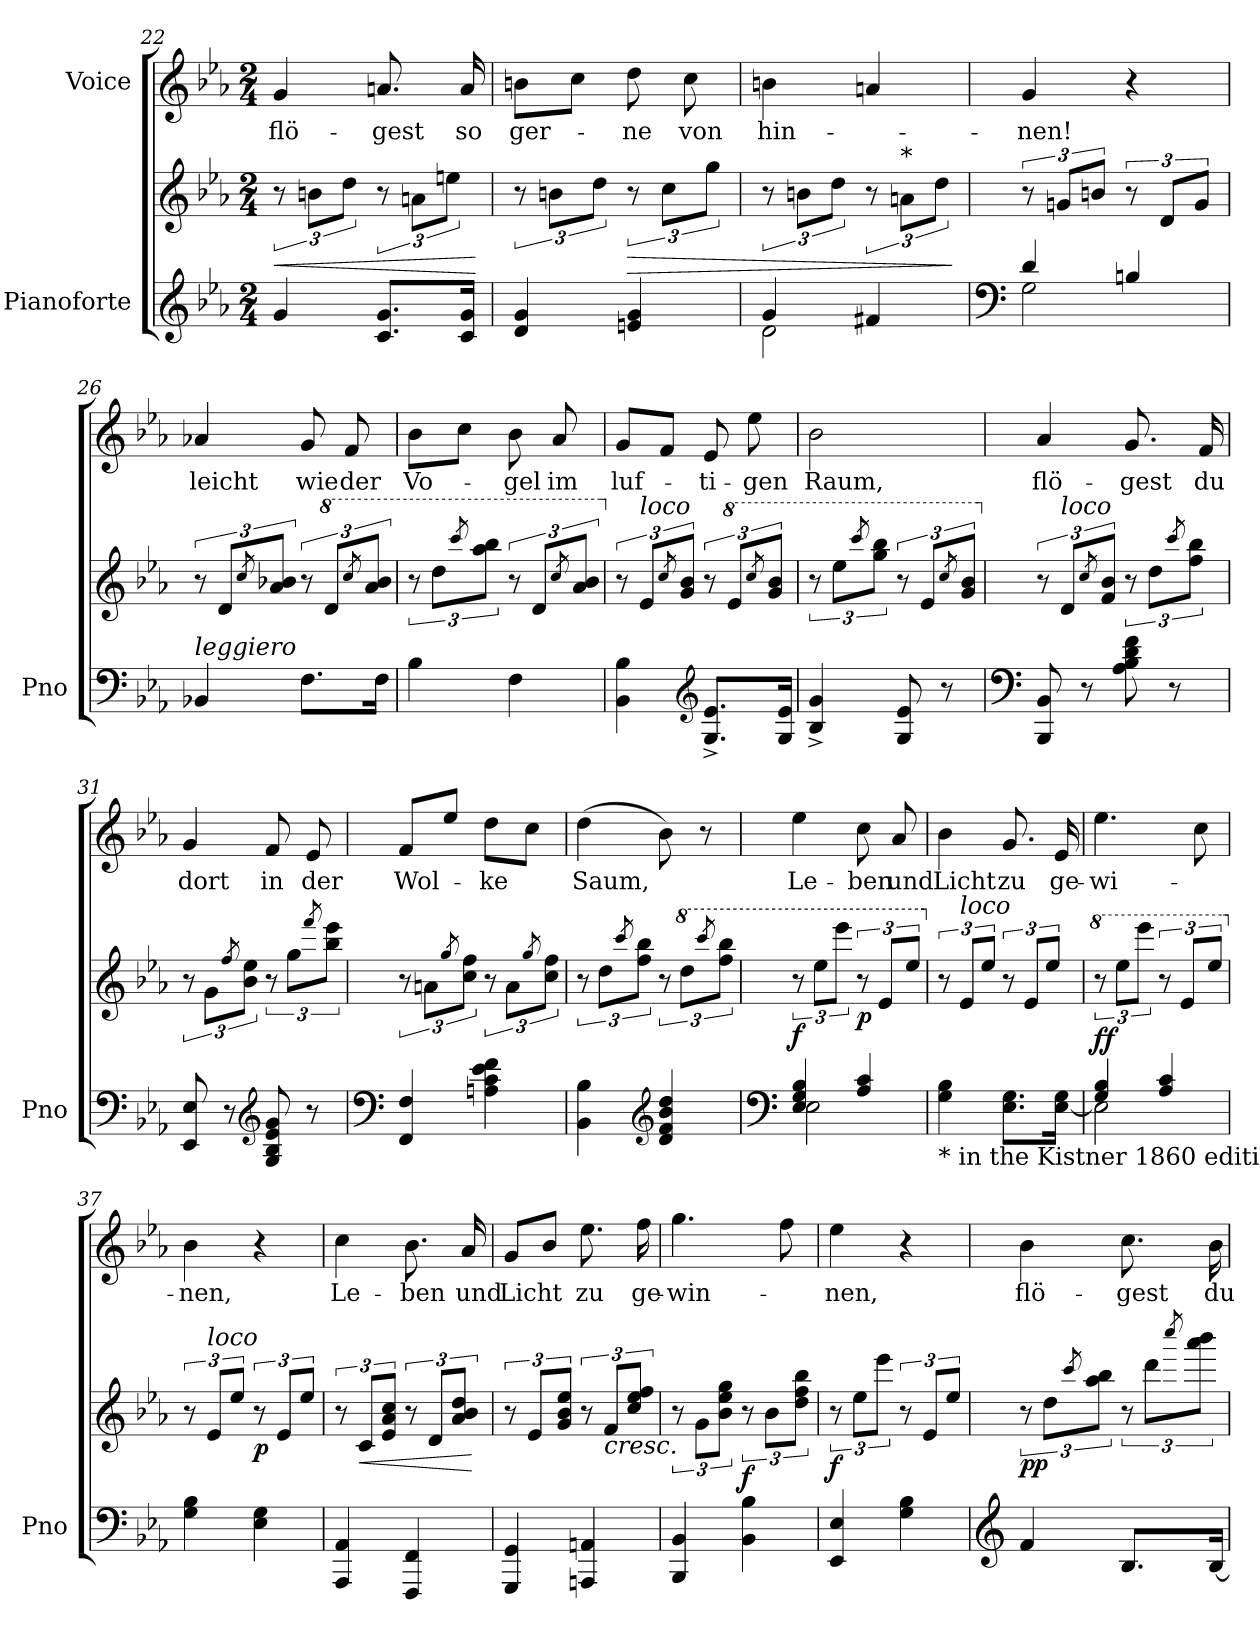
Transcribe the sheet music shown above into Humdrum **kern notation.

**kern	**kern	**dynam	**kern	**text
*part2	*part2	*part2	*part1	*part1
*staff3	*staff2	*staff2/3	*staff1	*staff1
*I"Pianoforte	*	*	*I"Voice	*
*I'Pno	*	*	*	*
*clefG2	*clefG2	*	*clefG2	*
*k[b-e-a-]	*k[b-e-a-]	*	*k[b-e-a-]	*
*M2/4	*M2/4	*	*M2/4	*
=22	=22	=22	=22	=22
!	!	!LO:HP:b	!	!
4g/	12r	<	4g/	flö-
.	12bn\L	.	.	.
.	12dd\J	.	.	.
8.c/ 8.g/L	12r	.	8.an/	-gest
.	12an\L	.	.	.
.	12een\J	.	.	.
16c/ 16g/Jk	.	.	16a/	so
.	.	[	.	.
=23	=23	=23	=23	=23
4d/ 4g/	12r	.	8bn\L	ger-
.	12bn\L	.	.	.
.	.	.	8cc\J	.
.	12dd\J	.	.	.
!	!	!LO:HP:b	!	!
4en/ 4g/	12r	>	8dd\	-ne
.	12cc\L	.	.	.
.	.	.	8cc\	von
.	12gg\J	.	.	.
=24	=24	=24	=24	=24
*^	*	*	*	*
4g/	2d\	12r	.	4bn\	hin-
.	.	12bn\L	.	.	.
.	.	12dd\J	.	.	.
4f#X/	.	12r	.	4an/	.
!	!	!LO:TX:a:t=*	!	!	!
.	.	12ani\L	.	.	.
.	.	12dd\J	.	.	.
*v	*v	*	*	*	*
.	.	]	.	.
=25	=25	=25	=25	=25
*clefF4	*	*	*	*
*^	*	*	*	*
4d/	2G\	12r	.	4g/	-nen!
.	.	12gn/L	.	.	.
.	.	12bn/J	.	.	.
4Bn/	.	12r	.	4r	.
.	.	12d/L	.	.	.
.	.	12g/J	.	.	.
*v	*v	*	*	*	*
=26	=26	=26	=26	=26
!LO:TX:i:t=leggiero	!	!	!	!
4BB-X/	12r	.	4a-X/	leicht
.	12d/L	.	.	.
.	8qcc/	.	.	.
.	12a-/ 12b-X/J	.	.	.
8.F\L	12r	.	8g/	wie
*	*8va	*	*	*
.	12dd/L	.	.	.
.	.	.	8f/	der
.	8qccc/	.	.	.
.	12aa-/ 12bb-/J	.	.	.
16F\Jk	.	.	.	.
=27	=27	=27	=27	=27
4B-\	12r	.	8b-\L	Vo-
.	12ddd\L	.	.	.
.	.	.	8cc\J	.
.	8qcccc/	.	.	.
.	12aaa-\ 12bbb-\J	.	.	.
4F\	12r	.	8b-\	-gel
.	12dd/L	.	.	.
.	.	.	8a-/	im
.	8qccc/	.	.	.
.	12aa-/ 12bb-/J	.	.	.
=28	=28	=28	=28	=28
*	*X8va	*	*	*
4BB-\ 4B-\	12r	.	8g/L	luf-
!	!LO:TX:i:t=loco	!	!	!
.	12e-/L	.	.	.
.	.	.	8f/J	.
.	8qcc/	.	.	.
.	12g/ 12b-/J	.	.	.
*clefG2	*	*	*	*
8.G/^> 8.e-/^>L	12r	.	8e-/	-ti-
*	*8va	*	*	*
.	12ee-/L	.	.	.
.	.	.	8ee-\	-gen
.	8qccc/	.	.	.
.	12gg/ 12bb-/J	.	.	.
16G/ 16e-/Jk	.	.	.	.
=29	=29	=29	=29	=29
4B-/^> 4g/^>	12r	.	2b-\	Raum,
.	12eee-\L	.	.	.
.	8qcccc/	.	.	.
.	12ggg\ 12bbb-\J	.	.	.
8G/ 8e-/	12r	.	.	.
.	12ee-/L	.	.	.
8r	.	.	.	.
.	8qccc/	.	.	.
.	12gg/ 12bb-/J	.	.	.
=30	=30	=30	=30	=30
*clefF4	*	*	*	*
*	*X8va	*	*	*
8BBB-/ 8BB-/	12r	.	4a-/	flö-
!	!LO:TX:i:t=loco	!	!	!
.	12d/L	.	.	.
8r	.	.	.	.
.	8qcc/	.	.	.
.	12f/ 12b-/J	.	.	.
8A-\ 8B-\ 8d\ 8f\	12r	.	8.g/	-gest
.	12dd\L	.	.	.
8r	.	.	.	.
.	8qccc/	.	.	.
.	12ff\ 12bb-\J	.	.	.
.	.	.	16f/	du
=31	=31	=31	=31	=31
8EE-/ 8E-/	12r	.	4g/	dort
.	12g\L	.	.	.
8r	.	.	.	.
.	8qff/	.	.	.
.	12b-\ 12ee-\J	.	.	.
*clefG2	*	*	*	*
8G/ 8B-/ 8e-/ 8g/	12r	.	8f/	in
.	12gg\L	.	.	.
8r	.	.	8e-/	der
.	8qfff/	.	.	.
.	12bb-\ 12eee-\J	.	.	.
=32	=32	=32	=32	=32
*clefF4	*	*	*	*
4FF/ 4F/	12r	.	8f/L	Wol-
.	12an\L	.	.	.
.	.	.	8ee-/J	.
.	8qgg/	.	.	.
.	12cc\ 12ff\J	.	.	.
4An\ 4c\ 4e-\ 4f\	12r	.	8dd\L	-ke
.	12a\L	.	.	.
.	.	.	8cc\J	.
.	8qgg/	.	.	.
.	12cc\ 12ff\J	.	.	.
=33	=33	=33	=33	=33
4BB-\ 4B-\	12r	.	(4dd\	Saum,
.	12dd\L	.	.	.
.	8qccc/	.	.	.
.	12ff\ 12bb-\J	.	.	.
*clefG2	*	*	*	*
4d/ 4f/ 4b-/ 4dd/	12r	.	8b-\)	.
*	*8va	*	*	*
.	12ddd\L	.	.	.
.	.	.	8r	.
.	8qcccc/	.	.	.
.	12fff\ 12bbb-\J	.	.	.
=34	=34	=34	=34	=34
*clefF4	*	*	*	*
*^	*	*	*	*
!	!	!	!LO:DY:b	!	!
4E-/ 4G/ 4B-/	2E-\	12r	f	4ee-\	Le-
.	.	12eee-\L	.	.	.
.	.	12eeee-\J	.	.	.
!	!	!	!LO:DY:b	!	!
4A-/ 4c/	.	12r	p	8cc\	-ben
.	.	12ee-/L	.	.	.
.	.	.	.	8a-/	und
.	.	12eee-/J	.	.	.
*v	*v	*	*	*	*
=35	=35	=35	=35	=35
*	*X8va	*	*	*
!LO:TX:b:t=*  in the Kistner 1860 edition the A in the piano part in measure 24 is not marked as a natural	!	!	!	!
4G\ 4B-\	12r	.	4b-\	Licht
!	!LO:TX:i:t=loco	!	!	!
.	12e-/L	.	.	.
.	12ee-/J	.	.	.
8.E-\ 8.G\L	12r	.	8.g/	zu
.	12e-/L	.	.	.
.	12ee-/J	.	.	.
[16E-\ 16G\Jk	.	.	16e-/	ge-
=36	=36	=36	=36	=36
*^	*	*	*	*
*	*	*8va	*	*	*
!	!	!	!LO:DY:b	!	!
4G/ 4B-/	2E-\]	12r	ff	4.ee-\	-wi-
.	.	12eee-\L	.	.	.
.	.	12eeee-\J	.	.	.
4A-/ 4c/	.	12r	.	.	.
.	.	12ee-/L	.	.	.
.	.	.	.	8cc\	.
.	.	12eee-/J	.	.	.
*v	*v	*	*	*	*
=37	=37	=37	=37	=37
*	*X8va	*	*	*
4G\ 4B-\	12r	.	4b-\	-nen,
!	!LO:TX:i:t=loco	!	!	!
.	12e-/L	.	.	.
.	12ee-/J	.	.	.
!	!	!LO:DY:b	!	!
4E-\ 4G\	12r	p	4r	.
.	12e-/L	.	.	.
.	12ee-/J	.	.	.
=38	=38	=38	=38	=38
4AAA-/ 4AA-/	12r	.	4cc\	Le-
!	!	!LO:HP:b	!	!
.	12c/L	<	.	.
.	12e-/ 12a-/ 12cc/J	.	.	.
4FFF/ 4FF/	12r	.	8.b-\	-ben
.	12d/L	.	.	.
.	12a-/ 12b-/ 12dd/J	.	.	.
.	.	.	16a-/	und
.	.	[	.	.
=39	=39	=39	=39	=39
4GGG/ 4GG/	12r	.	8g/L	Licht
.	12e-/L	.	.	.
.	.	.	8b-/J	.
.	12g/ 12b-/ 12ee-/J	.	.	.
4AAAn/ 4AAn/	12r	.	8.ee-\	zu
!	!LO:TX:b:i:t=cresc.	!	!	!
.	12f/L	.	.	.
.	12cc/ 12ee-/ 12ff/J	.	.	.
.	.	.	16ff\	ge-
=40	=40	=40	=40	=40
4BBB-/ 4BB-/	12r	.	4.gg\	-win-
.	12g\L	.	.	.
.	12b-\ 12ee-\ 12gg\J	.	.	.
!	!	!LO:DY:b	!	!
4BB-\ 4B-\	12r	f	.	.
.	12b-\L	.	.	.
.	.	.	8ff\	.
.	12dd\ 12ff\ 12bb-\J	.	.	.
=41	=41	=41	=41	=41
!	!	!LO:DY:b	!	!
4EE-/ 4E-/	12r	f	4ee-\	-nen,
.	12ee-\L	.	.	.
.	12eee-\J	.	.	.
4G\ 4B-\	12r	.	4r	.
.	12e-/L	.	.	.
.	12ee-/J	.	.	.
=42	=42	=42	=42	=42
*clefG2	*	*	*	*
!	!	!LO:DY:b	!	!
4f/	12r	pp	4b-\	flö-
.	12dd\L	.	.	.
.	8qccc/	.	.	.
.	12aa-\ 12bb-\J	.	.	.
8.B-/L	12r	.	8.cc\	-gest
.	12ddd\L	.	.	.
.	8qcccc/	.	.	.
.	12aaa-\ 12bbb-\J	.	.	.
[16B-/Jk	.	.	16b-\	du
=	=	=	=	=
*-	*-	*-	*-	*-
